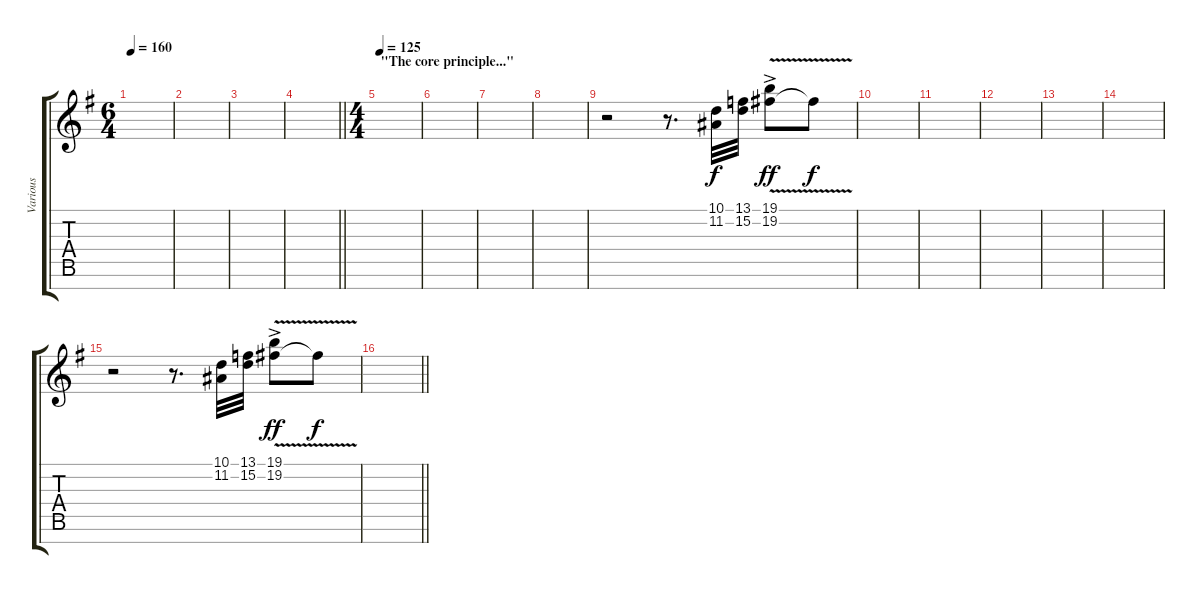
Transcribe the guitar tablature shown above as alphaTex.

\track ("Various" "Various") {instrument flute}
\staff {score tabs}
\tuning (E4 B3 G3 D3 A2 E2 B1) {hide}
\ts (6 4)
\tempo 160
\clef g2
\ks g
|
|
|
\barLineRight lightlight
|
\ts (4 4)
\section ("" "\"The core principle...\"")
\tempo 125
|
|
|
|
r.2{instrument flute} r.8{d} (10.1 11.2).32{dy f} (13.1 15.2).32 (19.1{ac} 19.2{v}).8{dy ff volume 5} 19.2{t}.8{dy f} |
|
|
|
|
|
r.2{volume 13 instrument flute} r.8{d} (10.1 11.2).32 (13.1 15.2).32 (19.1{ac} 19.2{v}).8{dy ff volume 5} 19.2{t}.8{dy f} |
\barLineRight lightlight
